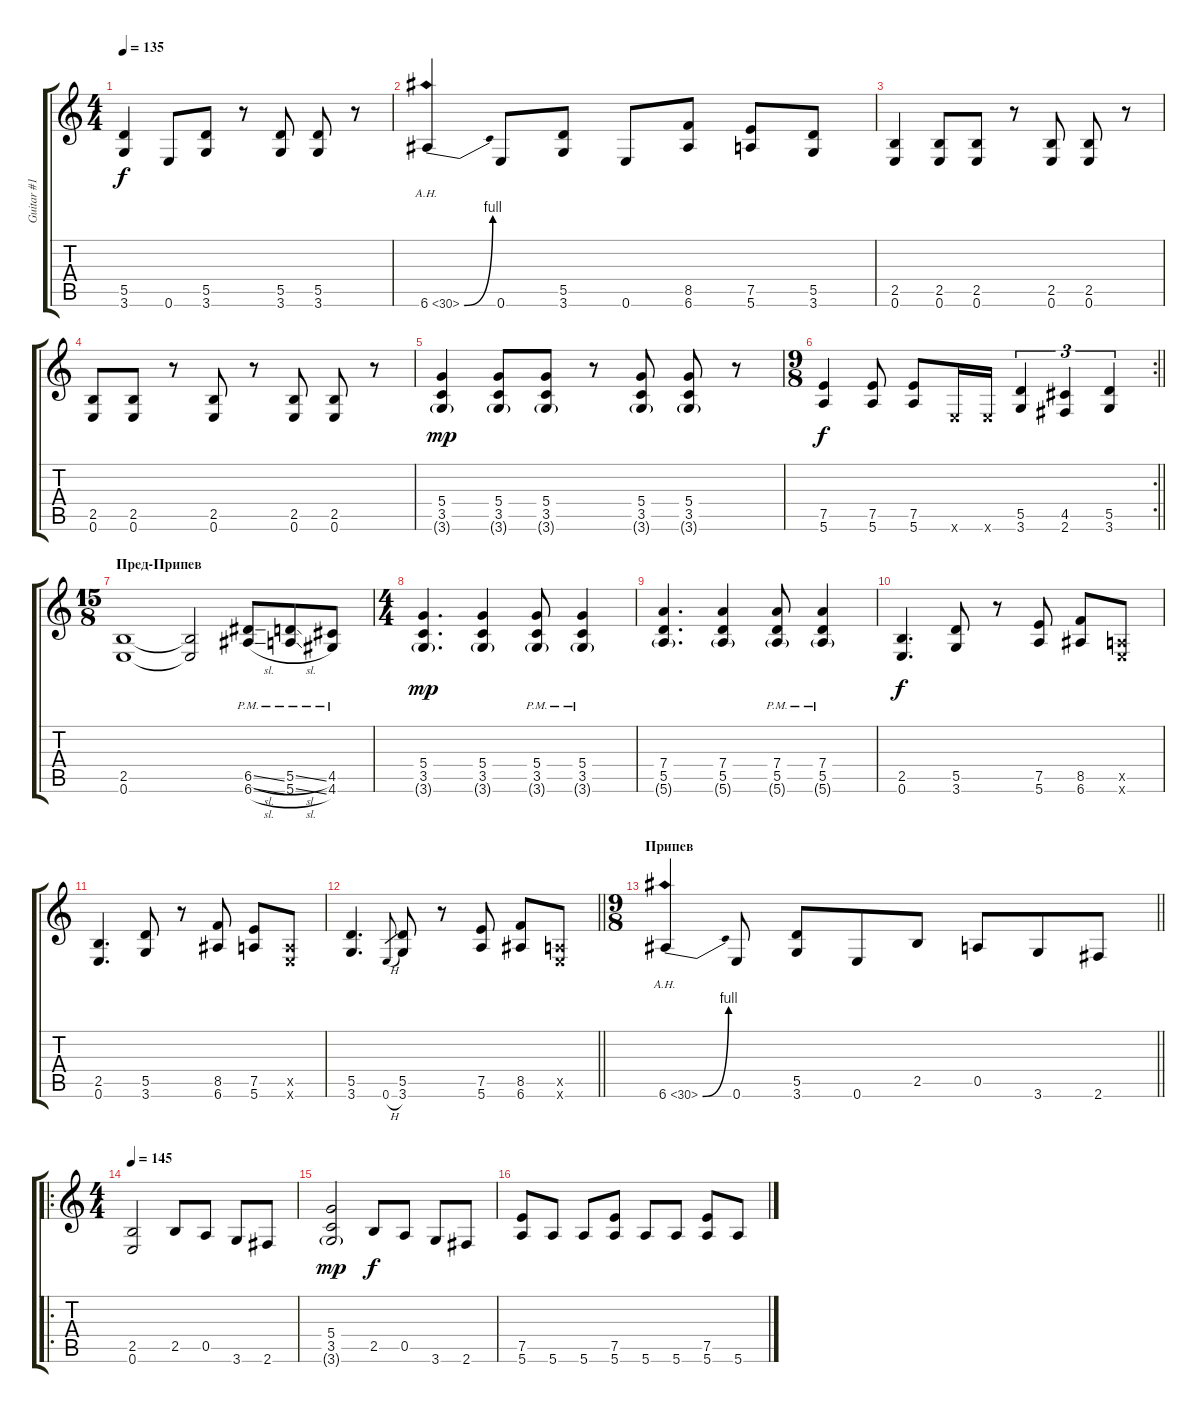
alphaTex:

\track ("Guitar #1" "Guitar #1") {instrument distortionguitar}
\staff {score tabs}
\tuning (E4 B3 G3 D3 A2 E2) {hide}
\ts (4 4)
\tempo 135
\clef g2
\ks c
(5.5 3.6).4{dy f} 0.6.8 (5.5 3.6).8 r.8 (5.5 3.6).8 (5.5 3.6).8 r.8 |
6.6{be (bend 0 0 60 4) ah 24}.4 0.6.8 (5.5 3.6).8 0.6.8 (8.5 6.6).8 (7.5 5.6).8 (5.5 3.6).8 |
(2.5 0.6).4 (2.5 0.6).8 (2.5 0.6).8 r.8 (2.5 0.6).8 (2.5 0.6).8 r.8 |
(2.5 0.6).8 (2.5 0.6).8 r.8 (2.5 0.6).8 r.8 (2.5 0.6).8 (2.5 0.6).8 r.8 |
(5.4 3.5 3.6{g}).4{dy mp} (5.4 3.5 3.6{g}).8 (5.4 3.5 3.6{g}).8 r.8 (5.4 3.5 3.6{g}).8 (5.4 3.5 3.6{g}).8 r.8 |
\rc 2
\ts (9 8)
\barLineRight lightlight
(7.5 5.6).4{dy f} (7.5 5.6).8 (7.5 5.6).8 0.6{x}.16 0.6{x}.16 (5.5 3.6).4{tu (3 2)} (4.5 2.6).4{tu (3 2)} (5.5 3.6).4{tu (3 2)} |
\ts (15 8)
\section ("" "Пред-Припев")
(2.5 0.6).1 (2.5{t} 0.6{t}).2 (6.5{sl pm} 6.6{sl pm}).8 (5.5{sl pm} 5.6{sl pm}).8 (4.5{pm} 4.6{pm}).8 |
\ts (4 4)
(5.4 3.5 3.6{g}).4{d dy mp} (5.4 3.5 3.6{g}).4 (5.4{pm} 3.5{pm} 3.6{g pm}).8 (5.4{pm} 3.5{pm} 3.6{g pm}).4 |
(7.4 5.5 5.6{g}).4{d} (7.4 5.5 5.6{g}).4 (7.4{pm} 5.5{pm} 5.6{g pm}).8 (7.4{pm} 5.5{pm} 5.6{g pm}).4 |
(2.5 0.6).4{d dy f} (5.5 3.6).8 r.8 (7.5 5.6).8 (8.5 6.6).8 (0.5{x} 0.6{x}).8 |
(2.5 0.6).4{d} (5.5 3.6).8 r.8 (8.5 6.6).8 (7.5 5.6).8 (0.5{x} 0.6{x}).8 |
\barLineRight lightlight
(5.5 3.6).4{d} 0.6{h}.8{gr} (5.5 3.6).8 r.8 (7.5 5.6).8 (8.5 6.6).8 (0.5{x} 0.6{x}).8 |
\ts (9 8)
\section ("" "Припев")
\barLineRight lightlight
6.6{be (bend 0 0 60 4) ah 24}.4 0.6.8 (5.5 3.6).8 0.6.8 2.5.8 0.5.8 3.6.8 2.6.8 |
\ro
\ts (4 4)
\tempo 145
(2.5 0.6).2 2.5.8 0.5.8 3.6.8 2.6.8 |
(5.4 3.5 3.6{g}).2{dy mp} 2.5.8{dy f} 0.5.8 3.6.8 2.6.8 |
(7.5 5.6).8 5.6.8 5.6.8 (7.5 5.6).8 5.6.8 5.6.8 (7.5 5.6).8 5.6.8
